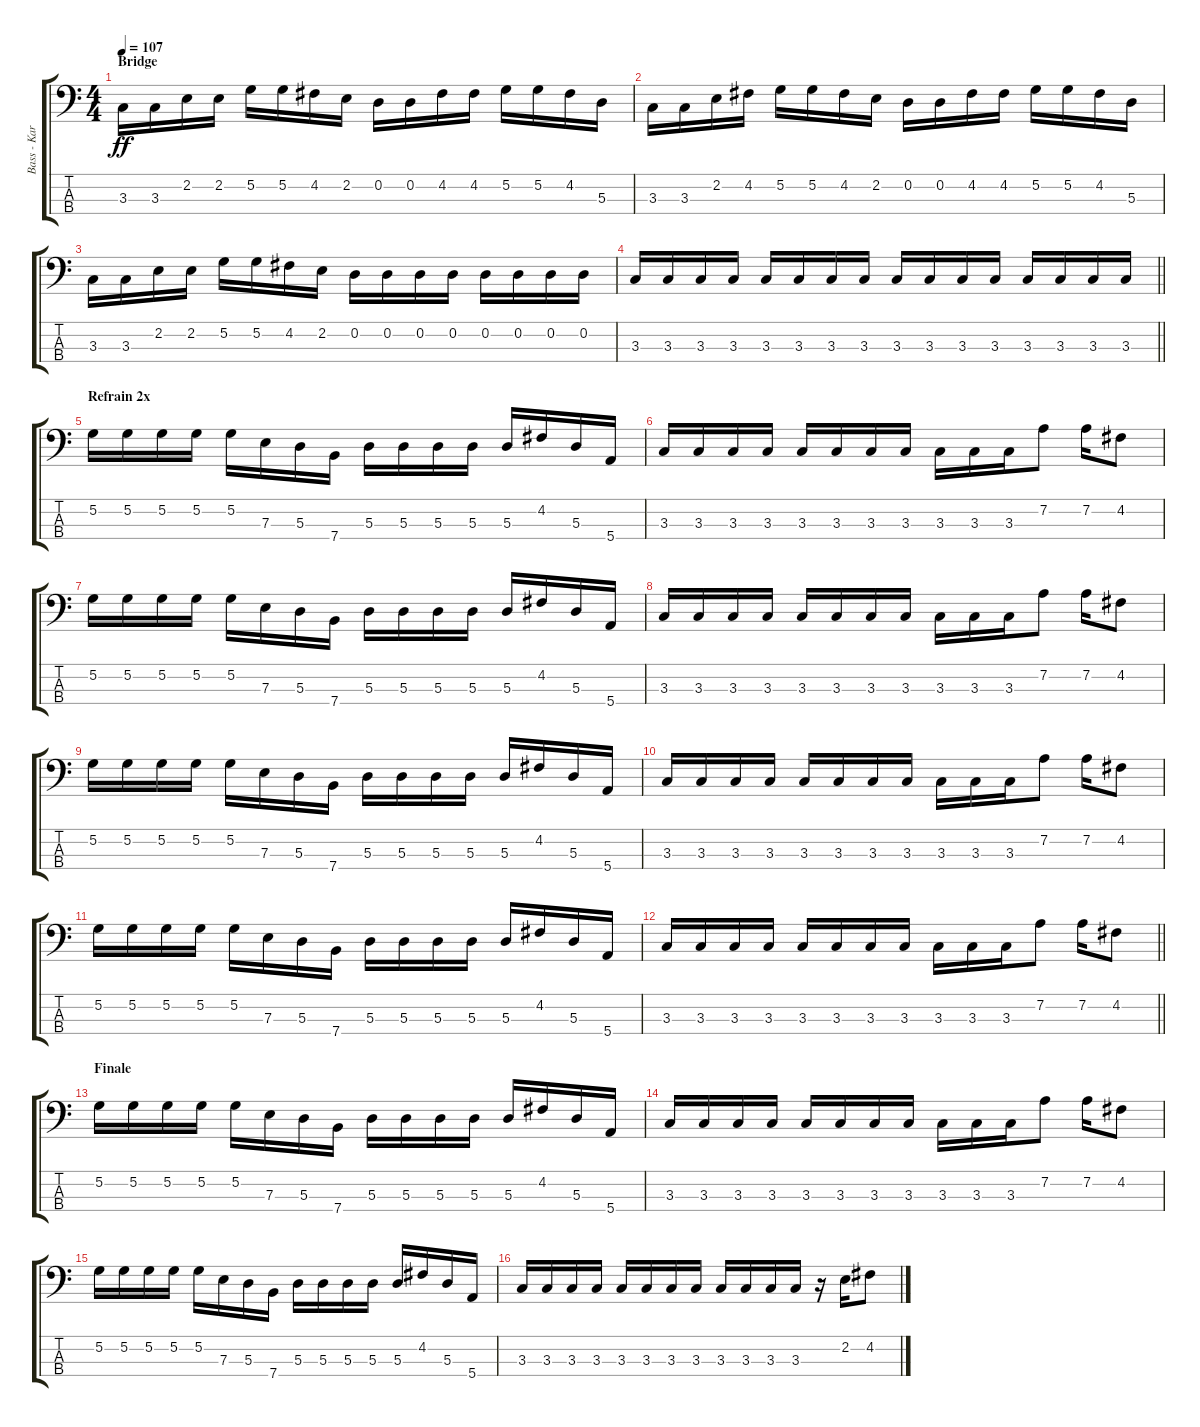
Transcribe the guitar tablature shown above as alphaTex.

\track ("Bass - Karl Alvarez" "Bass - Kar") {instrument electricbassfinger}
\staff {score tabs}
\tuning (G2 D2 A1 E1) {hide}
\ts (4 4)
\section ("" "Bridge")
\tempo 107
\clef f4
\ks c
3.3.16{dy ff} 3.3.16 2.2.16 2.2.16 5.2.16 5.2.16 4.2.16 2.2.16 0.2.16 0.2.16 4.2.16 4.2.16 5.2.16 5.2.16 4.2.16 5.3.16 |
3.3.16 3.3.16 2.2.16 4.2.16 5.2.16 5.2.16 4.2.16 2.2.16 0.2.16 0.2.16 4.2.16 4.2.16 5.2.16 5.2.16 4.2.16 5.3.16 |
3.3.16 3.3.16 2.2.16 2.2.16 5.2.16 5.2.16 4.2.16 2.2.16 0.2.16 0.2.16 0.2.16 0.2.16 0.2.16 0.2.16 0.2.16 0.2.16 |
\barLineRight lightlight
3.3.16 3.3.16 3.3.16 3.3.16 3.3.16 3.3.16 3.3.16 3.3.16 3.3.16 3.3.16 3.3.16 3.3.16 3.3.16 3.3.16 3.3.16 3.3.16 |
\section ("" "Refrain 2x")
5.2.16 5.2.16 5.2.16 5.2.16 5.2.16 7.3.16 5.3.16 7.4.16 5.3.16 5.3.16 5.3.16 5.3.16 5.3.16 4.2.16 5.3.16 5.4.16 |
3.3.16 3.3.16 3.3.16 3.3.16 3.3.16 3.3.16 3.3.16 3.3.16 3.3.16 3.3.16 3.3.16 7.2.8 7.2.16 4.2.8 |
5.2.16 5.2.16 5.2.16 5.2.16 5.2.16 7.3.16 5.3.16 7.4.16 5.3.16 5.3.16 5.3.16 5.3.16 5.3.16 4.2.16 5.3.16 5.4.16 |
3.3.16 3.3.16 3.3.16 3.3.16 3.3.16 3.3.16 3.3.16 3.3.16 3.3.16 3.3.16 3.3.16 7.2.8 7.2.16 4.2.8 |
5.2.16 5.2.16 5.2.16 5.2.16 5.2.16 7.3.16 5.3.16 7.4.16 5.3.16 5.3.16 5.3.16 5.3.16 5.3.16 4.2.16 5.3.16 5.4.16 |
3.3.16 3.3.16 3.3.16 3.3.16 3.3.16 3.3.16 3.3.16 3.3.16 3.3.16 3.3.16 3.3.16 7.2.8 7.2.16 4.2.8 |
5.2.16 5.2.16 5.2.16 5.2.16 5.2.16 7.3.16 5.3.16 7.4.16 5.3.16 5.3.16 5.3.16 5.3.16 5.3.16 4.2.16 5.3.16 5.4.16 |
\barLineRight lightlight
3.3.16 3.3.16 3.3.16 3.3.16 3.3.16 3.3.16 3.3.16 3.3.16 3.3.16 3.3.16 3.3.16 7.2.8 7.2.16 4.2.8 |
\section ("" "Finale")
5.2.16 5.2.16 5.2.16 5.2.16 5.2.16 7.3.16 5.3.16 7.4.16 5.3.16 5.3.16 5.3.16 5.3.16 5.3.16 4.2.16 5.3.16 5.4.16 |
3.3.16 3.3.16 3.3.16 3.3.16 3.3.16 3.3.16 3.3.16 3.3.16 3.3.16 3.3.16 3.3.16 7.2.8 7.2.16 4.2.8 |
5.2.16 5.2.16 5.2.16 5.2.16 5.2.16 7.3.16 5.3.16 7.4.16 5.3.16 5.3.16 5.3.16 5.3.16 5.3.16 4.2.16 5.3.16 5.4.16 |
3.3.16 3.3.16 3.3.16 3.3.16 3.3.16 3.3.16 3.3.16 3.3.16 3.3.16 3.3.16 3.3.16 3.3.16 r.16 2.2.16 4.2.8
